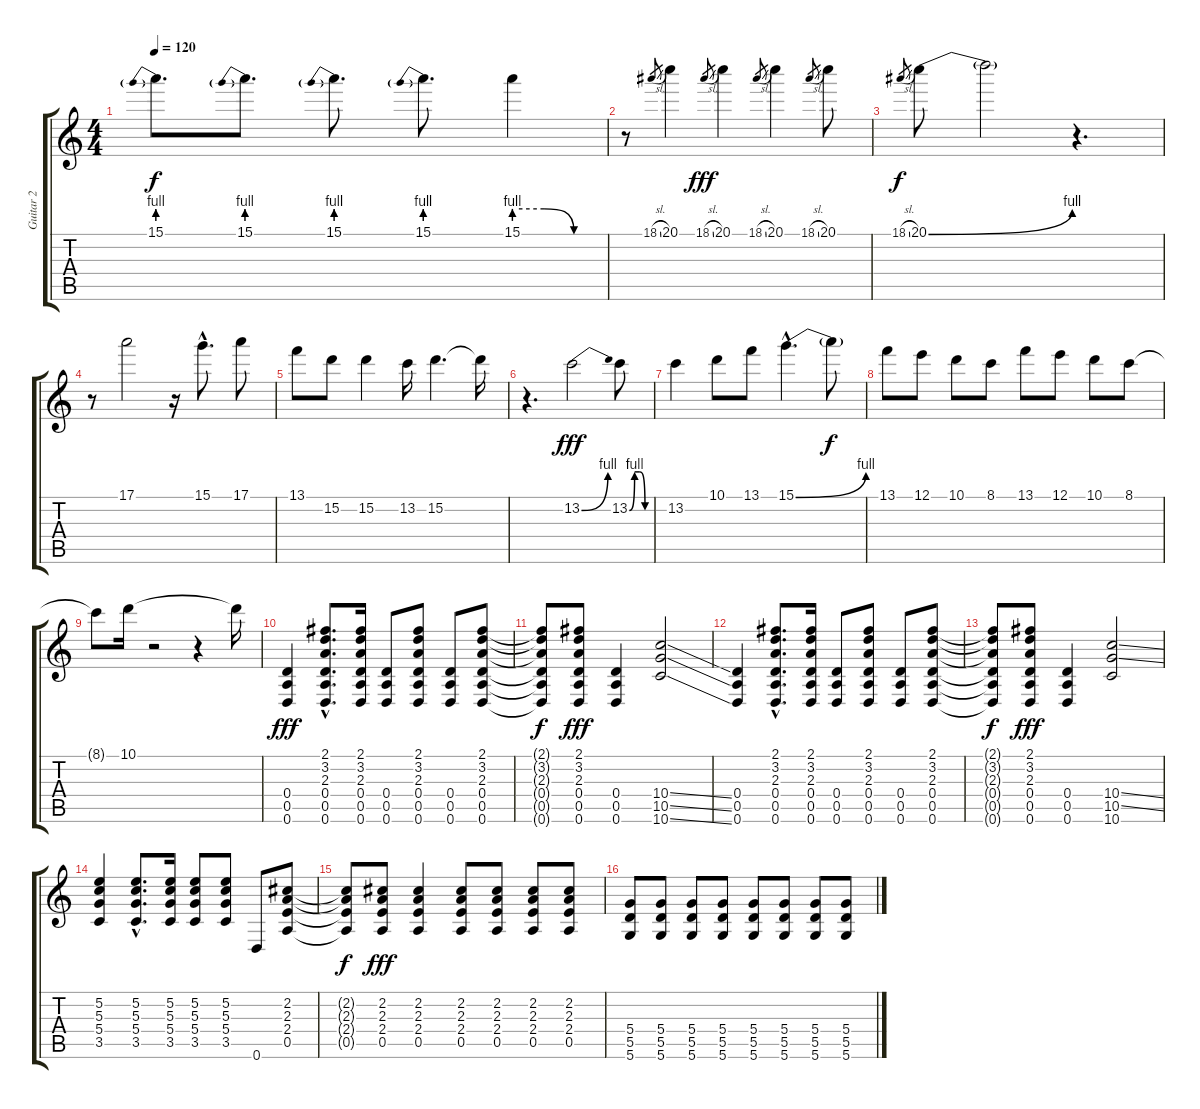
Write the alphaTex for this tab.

\track ("Guitar 2" "Guitar 2") {instrument distortionguitar}
\staff {score tabs}
\tuning (E4 B3 G3 D3 A2 D2) {hide}
\ts (4 4)
\tempo 120
\clef g2
\ks c
15.1{be (prebend 0 4 60 4)}.8{d dy f} 15.1{be (prebend 0 4 60 4)}.8{d} 15.1{be (prebend 0 4 60 4)}.8{d} 15.1{be (prebend 0 4 60 4)}.8{d} 15.1{be (custom 0 4 20 4 40 0 60 0)}.4 |
r.8 18.1{sl}.8{gr} 20.1.4 18.1{sl}.8{gr dy fff} 20.1.4 18.1{sl}.8{gr} 20.1.4 18.1{sl}.8{gr} 20.1.8 |
18.1{sl}.8{gr dy f} 20.1{be (bend 0 0 60 4)}.8 20.1{t}.2 r.4{d} |
r.8 17.1.2 r.16 15.1{hac}.8{d} 17.1.8 |
13.1.8 15.2.8 15.2.4 13.2.16 15.2.4{d} 15.2{t}.16 |
r.4{d} 13.2{be (bend 0 0 60 4)}.2{dy fff} 13.2{be (custom 0 0 15 4 30 4 45 0 60 0)}.8 |
13.2.4 10.1.8 13.1.8 15.1{be (bend 0 0 60 4) hac}.4{d} 15.1{t}.8{dy f} |
13.1.8 12.1.8 10.1.8 8.1.8 13.1.8 12.1.8 10.1.8 8.1.8 |
8.1{t}.8 10.1.16 r.2 r.4 10.1{t}.16 |
(0.4 0.5 0.6).4{dy fff volume 10 instrument distortionguitar} (2.1{hac} 3.2{hac} 2.3{hac} 0.4{hac} 0.5{hac} 0.6{hac}).8{d} (2.1 3.2 2.3 0.4 0.5 0.6).16 (0.4 0.5 0.6).8 (2.1 3.2 2.3 0.4 0.5 0.6).8 (0.4 0.5 0.6).8 (2.1 3.2 2.3 0.4 0.5 0.6).8 |
(2.1{t} 3.2{t} 2.3{t} 0.4{t} 0.5{t} 0.6{t}).8{dy f} (2.1 3.2 2.3 0.4 0.5 0.6).8{dy fff} (0.4 0.5 0.6).4 (10.4{ss} 10.5{ss} 10.6{ss}).2 |
(0.4 0.5 0.6).4 (2.1{hac} 3.2{hac} 2.3{hac} 0.4{hac} 0.5{hac} 0.6{hac}).8{d} (2.1 3.2 2.3 0.4 0.5 0.6).16 (0.4 0.5 0.6).8 (2.1 3.2 2.3 0.4 0.5 0.6).8 (0.4 0.5 0.6).8 (2.1 3.2 2.3 0.4 0.5 0.6).8 |
(2.1{t} 3.2{t} 2.3{t} 0.4{t} 0.5{t} 0.6{t}).8{dy f} (2.1 3.2 2.3 0.4 0.5 0.6).8{dy fff} (0.4 0.5 0.6).4 (10.4{ss} 10.5{ss} 10.6).2 |
(5.2 5.3 5.4 3.5).4 (5.2{hac} 5.3{hac} 5.4{hac} 3.5{hac}).8{d} (5.2 5.3 5.4 3.5).16 (5.2 5.3 5.4 3.5).8 (5.2 5.3 5.4 3.5).8 0.6.8 (2.2 2.3 2.4 0.5).8 |
(2.2{t} 2.3{t} 2.4{t} 0.5{t}).8{dy f} (2.2 2.3 2.4 0.5).8{dy fff} (2.2 2.3 2.4 0.5).4 (2.2 2.3 2.4 0.5).8 (2.2 2.3 2.4 0.5).8 (2.2 2.3 2.4 0.5).8 (2.2 2.3 2.4 0.5).8 |
(5.4 5.5 5.6).8 (5.4 5.5 5.6).8 (5.4 5.5 5.6).8 (5.4 5.5 5.6).8 (5.4 5.5 5.6).8 (5.4 5.5 5.6).8 (5.4 5.5 5.6).8 (5.4 5.5 5.6).8
